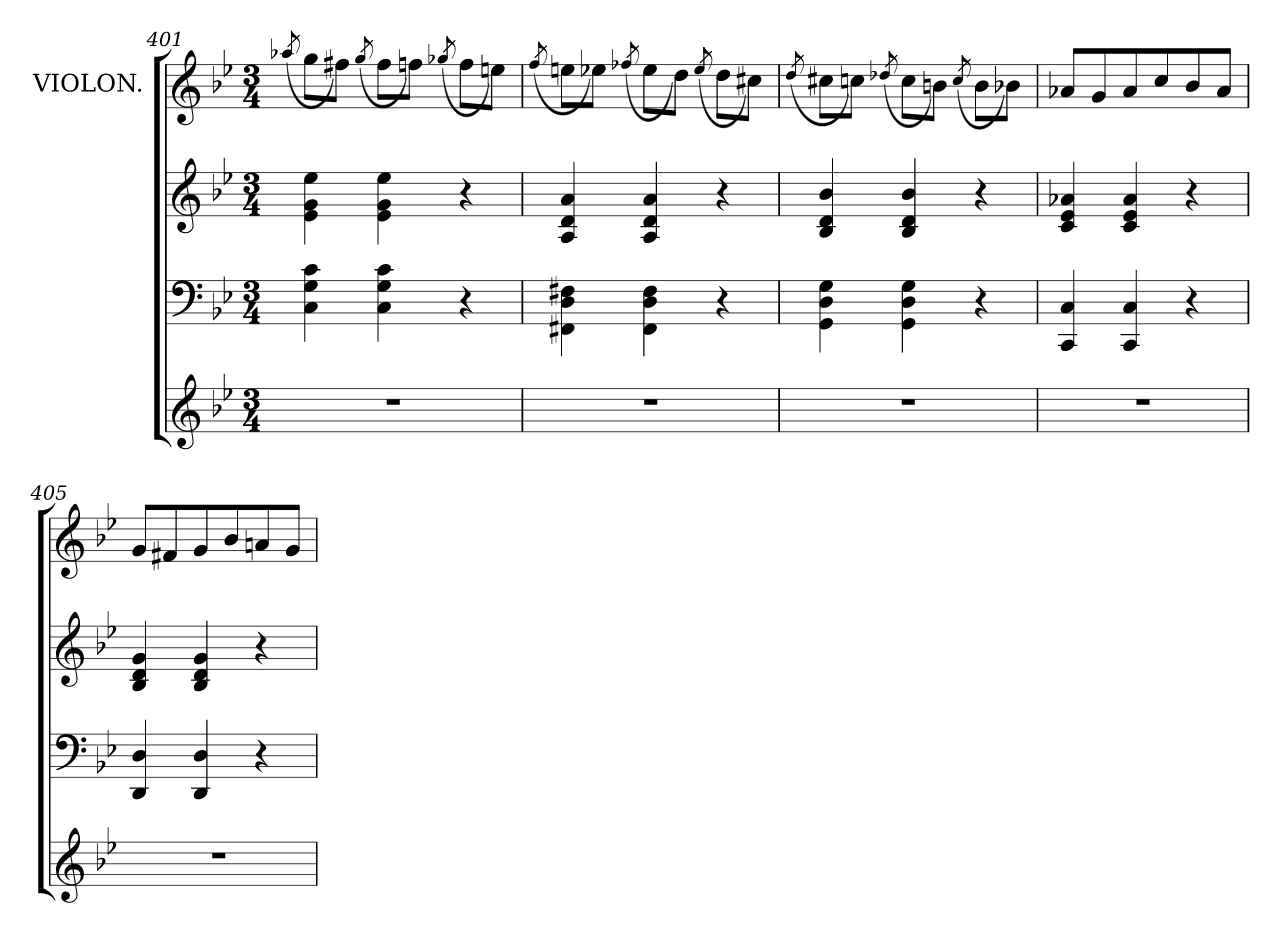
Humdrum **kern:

**kern	**kern	**kern	**kern
*part3	*part2	*part2	*part1
*staff4	*staff3	*staff2	*staff1
*	*	*	*I"VIOLON.
*clefG2	*clefF4	*clefG2	*clefG2
*k[b-e-]	*k[b-e-]	*k[b-e-]	*k[b-e-]
*B-:	*B-:	*B-:	*B-:
*M3/4	*M3/4	*M3/4	*M3/4
=401	=401	=401	=401
.	.	.	(8qaa-X/
!LO:N:vis=1	!	!	!
2.r	4C\ 4G\ 4c\	4e-\ 4g\ 4ee-\	8gg\L
.	.	.	8ff#X\J)
.	.	.	(8qgg/
.	4C\ 4G\ 4c\	4e-\ 4g\ 4ee-\	8ff#\L
.	.	.	8ffn\J)
.	.	.	(8qgg-X/
.	4r	4r	8ff\L
.	.	.	8een\J)
=402	=402	=402	=402
.	.	.	(8qff/
!LO:N:vis=1	!	!	!
2.r	4FF#X\ 4D\ 4F#X\	4A/ 4d/ 4a/	8een\L
.	.	.	8ee-X\J)
.	.	.	(8qff-X/
.	4FF#\ 4D\ 4F#\	4A/ 4d/ 4a/	8ee-\L
.	.	.	8dd\J)
.	.	.	(8qee-/
.	4r	4r	8dd\L
.	.	.	8cc#X\J)
=403	=403	=403	=403
.	.	.	(8qdd/
!LO:N:vis=1	!	!	!
2.r	4GG\ 4D\ 4G\	4B-/ 4d/ 4b-/	8cc#X\L
.	.	.	8ccn\J)
.	.	.	(8qdd-X/
.	4GG\ 4D\ 4G\	4B-/ 4d/ 4b-/	8cc\L
.	.	.	8bn\J)
.	.	.	(8qcc/
.	4r	4r	8b\L
.	.	.	8b-X\J)
=404	=404	=404	=404
!LO:N:vis=1	!	!	!
2.r	4CC/ 4C/	4c/ 4e-/ 4a-X/	8a-X/L
.	.	.	8g/
.	4CC/ 4C/	4c/ 4e-/ 4a-/	8a-/
.	.	.	8cc/
.	4r	4r	8b-/
.	.	.	8a-/J
=405	=405	=405	=405
!LO:N:vis=1	!	!	!
2.r	4DD/ 4D/	4B-/ 4d/ 4g/	8g/L
.	.	.	8f#X/
.	4DD/ 4D/	4B-/ 4d/ 4g/	8g/
.	.	.	8b-/
.	4r	4r	8an/
.	.	.	8g/J
=	=	=	=
*-	*-	*-	*-
